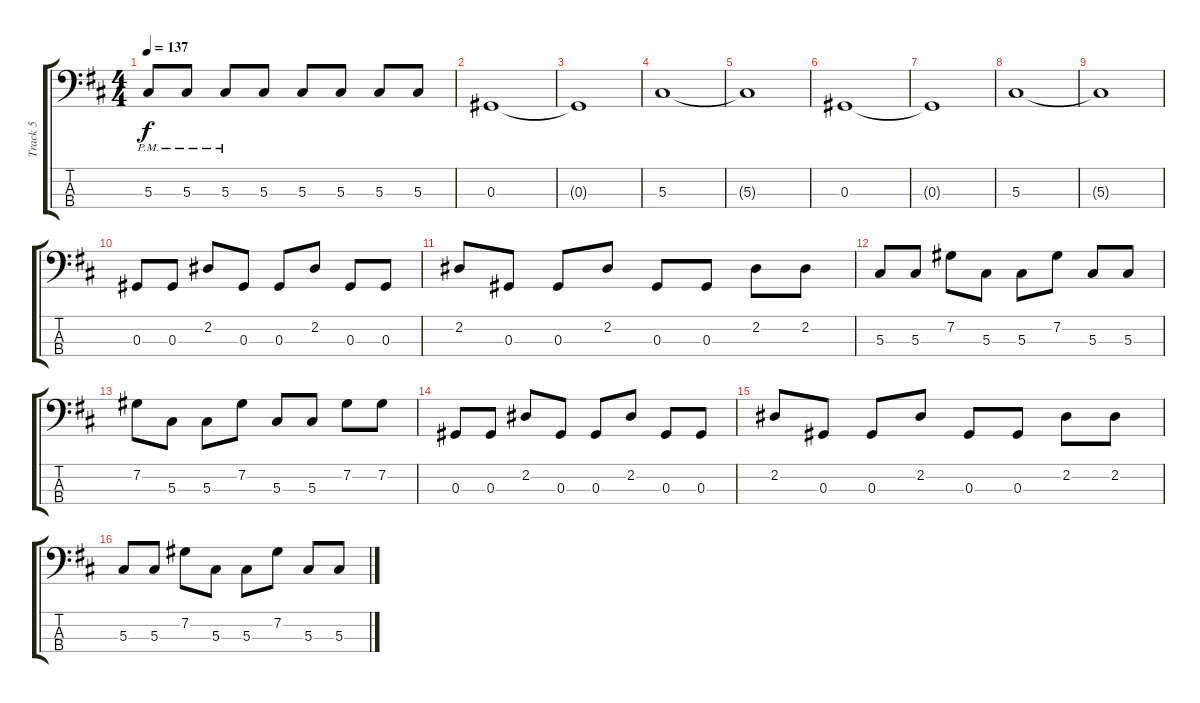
\track ("Track 5" "Track 5") {instrument electricbassfinger}
\staff {score tabs}
\tuning (Gb2 Db2 Ab1 Eb1) {hide}
\ts (4 4)
\tempo 137
\clef f4
\ks d
5.3{pm}.8{dy f} 5.3{pm}.8 5.3{pm}.8 5.3.8 5.3.8 5.3.8 5.3.8 5.3.8 |
0.3.1 |
0.3{t}.1 |
5.3.1 |
5.3{t}.1 |
0.3.1 |
0.3{t}.1 |
5.3.1 |
5.3{t}.1 |
0.3.8 0.3.8 2.2.8 0.3.8 0.3.8 2.2.8 0.3.8 0.3.8 |
2.2.8 0.3.8 0.3.8 2.2.8 0.3.8 0.3.8 2.2.8 2.2.8 |
5.3.8 5.3.8 7.2.8 5.3.8 5.3.8 7.2.8 5.3.8 5.3.8 |
7.2.8 5.3.8 5.3.8 7.2.8 5.3.8 5.3.8 7.2.8 7.2.8 |
0.3.8 0.3.8 2.2.8 0.3.8 0.3.8 2.2.8 0.3.8 0.3.8 |
2.2.8 0.3.8 0.3.8 2.2.8 0.3.8 0.3.8 2.2.8 2.2.8 |
5.3.8 5.3.8 7.2.8 5.3.8 5.3.8 7.2.8 5.3.8 5.3.8
